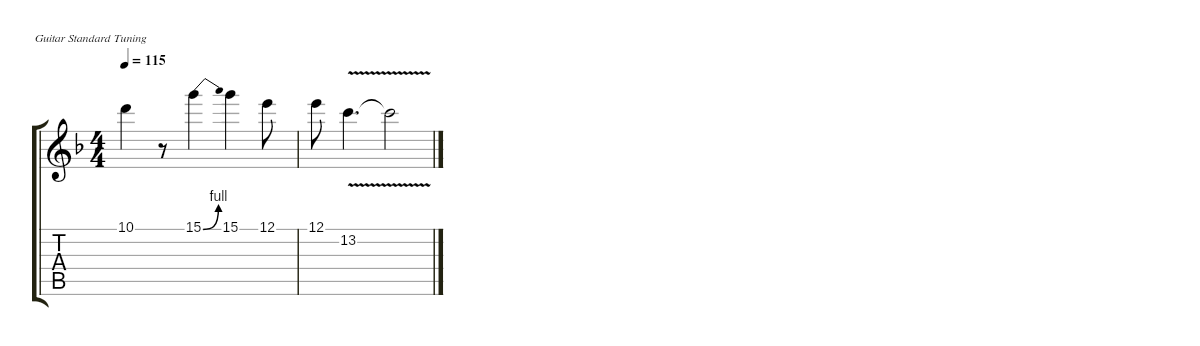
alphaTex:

\hideDynamics
\bracketExtendMode groupsimilarinstruments
\singleTrackTrackNamePolicy hidden
\multiTrackTrackNamePolicy hidden
\firstSystemTrackNameOrientation horizontal
\otherSystemsTrackNameOrientation horizontal
\chordDiagramsInScore
\defaultBarNumberDisplay Hide
\track ("Guitar 1 Clapton" "E-Gt") {instrument distortionguitar}
\staff {score tabs}
\tuning (E4 B3 G3 D3 A2 E2)
\ts (4 4)
\tempo 115
\clef g2
\ks dminor
10.1.4{dy f} r.8 15.1{be (bend 0 0 60 4)}.4 15.1.4 12.1.8 |
12.1.8 13.2{v}.4{d} 13.2{v t}.2
